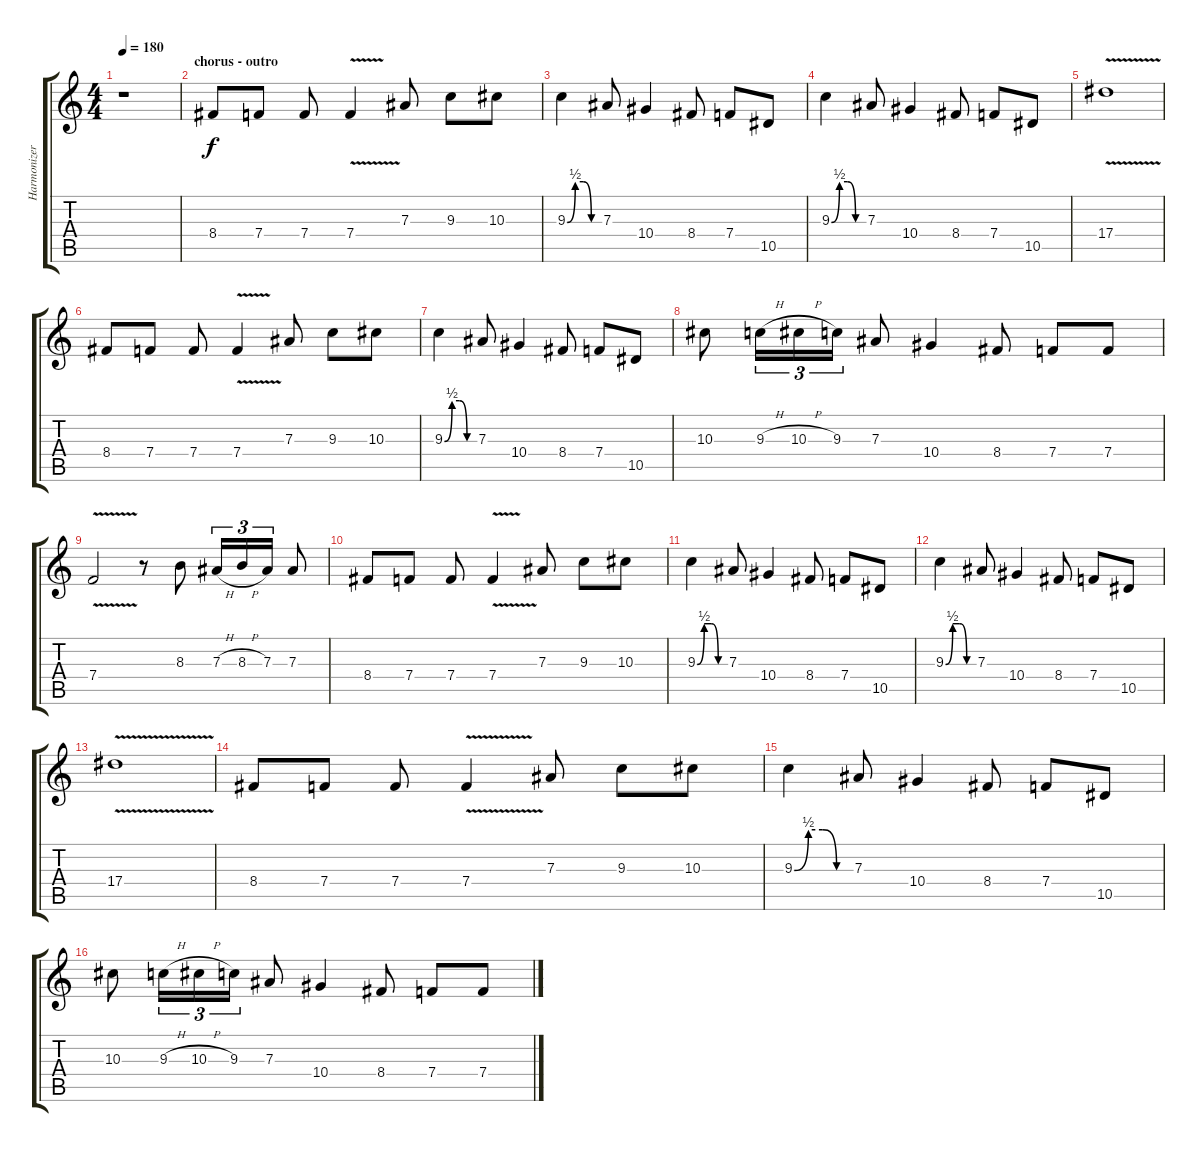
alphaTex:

\track ("Harmonizer" "Harmonizer") {instrument distortionguitar}
\staff {score tabs}
\tuning (C4 G3 Eb3 Bb2 F2 C2) {hide}
\ts (4 4)
\tempo 180
\clef g2
\ks c
r.1{dy f} |
\section ("" "chorus - outro")
8.4.8 7.4.8 7.4.8 7.4{v}.4 7.3.8 9.3.8 10.3.8 |
9.3{be (custom 0 0 15 2 30 2 45 0 60 0)}.4 7.3.8 10.4.4 8.4.8 7.4.8 10.5.8 |
9.3{be (custom 0 0 15 2 30 2 45 0 60 0)}.4 7.3.8 10.4.4 8.4.8 7.4.8 10.5.8 |
17.4{v}.1 |
8.4.8 7.4.8 7.4.8 7.4{v}.4 7.3.8 9.3.8 10.3.8 |
9.3{be (custom 0 0 15 2 30 2 45 0 60 0)}.4 7.3.8 10.4.4 8.4.8 7.4.8 10.5.8 |
10.3.8 9.3{h}.16{tu (3 2)} 10.3{h}.16{tu (3 2)} 9.3.16{tu (3 2)} 7.3.8 10.4.4 8.4.8 7.4.8 7.4.8 |
7.4{v}.2 r.8 8.3.8 7.3{h}.16{tu (3 2)} 8.3{h}.16{tu (3 2)} 7.3.16{tu (3 2)} 7.3.8 |
8.4.8 7.4.8 7.4.8 7.4{v}.4 7.3.8 9.3.8 10.3.8 |
9.3{be (custom 0 0 15 2 30 2 45 0 60 0)}.4 7.3.8 10.4.4 8.4.8 7.4.8 10.5.8 |
9.3{be (custom 0 0 15 2 30 2 45 0 60 0)}.4 7.3.8 10.4.4 8.4.8 7.4.8 10.5.8 |
17.4{v}.1 |
8.4.8 7.4.8 7.4.8 7.4{v}.4 7.3.8 9.3.8 10.3.8 |
9.3{be (custom 0 0 15 2 30 2 45 0 60 0)}.4 7.3.8 10.4.4 8.4.8 7.4.8 10.5.8 |
10.3.8 9.3{h}.16{tu (3 2)} 10.3{h}.16{tu (3 2)} 9.3.16{tu (3 2)} 7.3.8 10.4.4 8.4.8 7.4.8 7.4.8
